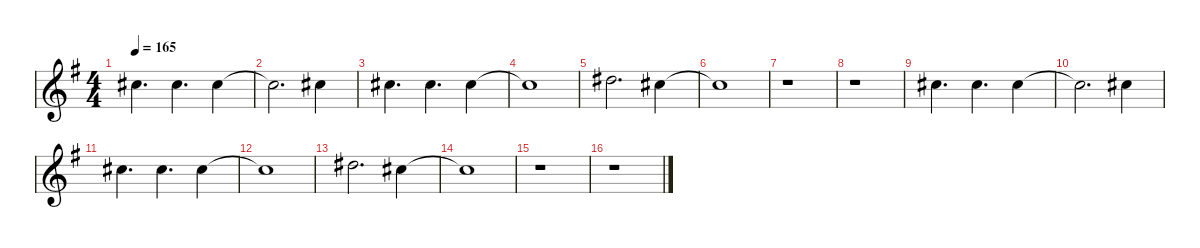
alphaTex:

\defaultSystemsLayout 4
\hideDynamics
\bracketExtendMode nobrackets
\singleTrackTrackNamePolicy hidden
\multiTrackTrackNamePolicy hidden
\firstSystemTrackNameMode fullname
\otherSystemsTrackNameOrientation horizontal
\track ("Devin Townsend (Vocals)" "eh.") {instrument englishhorn}
\staff {score}
\tuning (E4 B3 G3 D3 A2 E2)
\displaytranspose 7
\ts (4 4)
\tempo 165
\clef g2
\ks g
2.1{acc #}.4{d dy f instrument englishhorn beam Down} 2.1{acc #}.4{d beam Down} 2.1{acc #}.4{beam Down} |
2.1{t acc #}.2{d beam Down} 2.1{acc #}.4{beam Down} |
2.1{acc #}.4{d beam Down} 2.1{acc #}.4{d beam Down} 2.1{acc #}.4{beam Down} |
2.1{t acc #}.1{beam Down} |
4.1{acc #}.2{d beam Down} 2.1{acc #}.4{beam Down} |
2.1{t acc #}.1{beam Down} |
r.1{beam Down} |
r.1{beam Down} |
2.1{acc #}.4{d beam Down} 2.1{acc #}.4{d beam Down} 2.1{acc #}.4{beam Down} |
2.1{t acc #}.2{d beam Down} 2.1{acc #}.4{beam Down} |
2.1{acc #}.4{d beam Down} 2.1{acc #}.4{d beam Down} 2.1{acc #}.4{beam Down} |
2.1{t acc #}.1{beam Down} |
4.1{acc #}.2{d beam Down} 2.1{acc #}.4{beam Down} |
2.1{t acc #}.1{beam Down} |
r.1{beam Down} |
r.1{beam Down}
